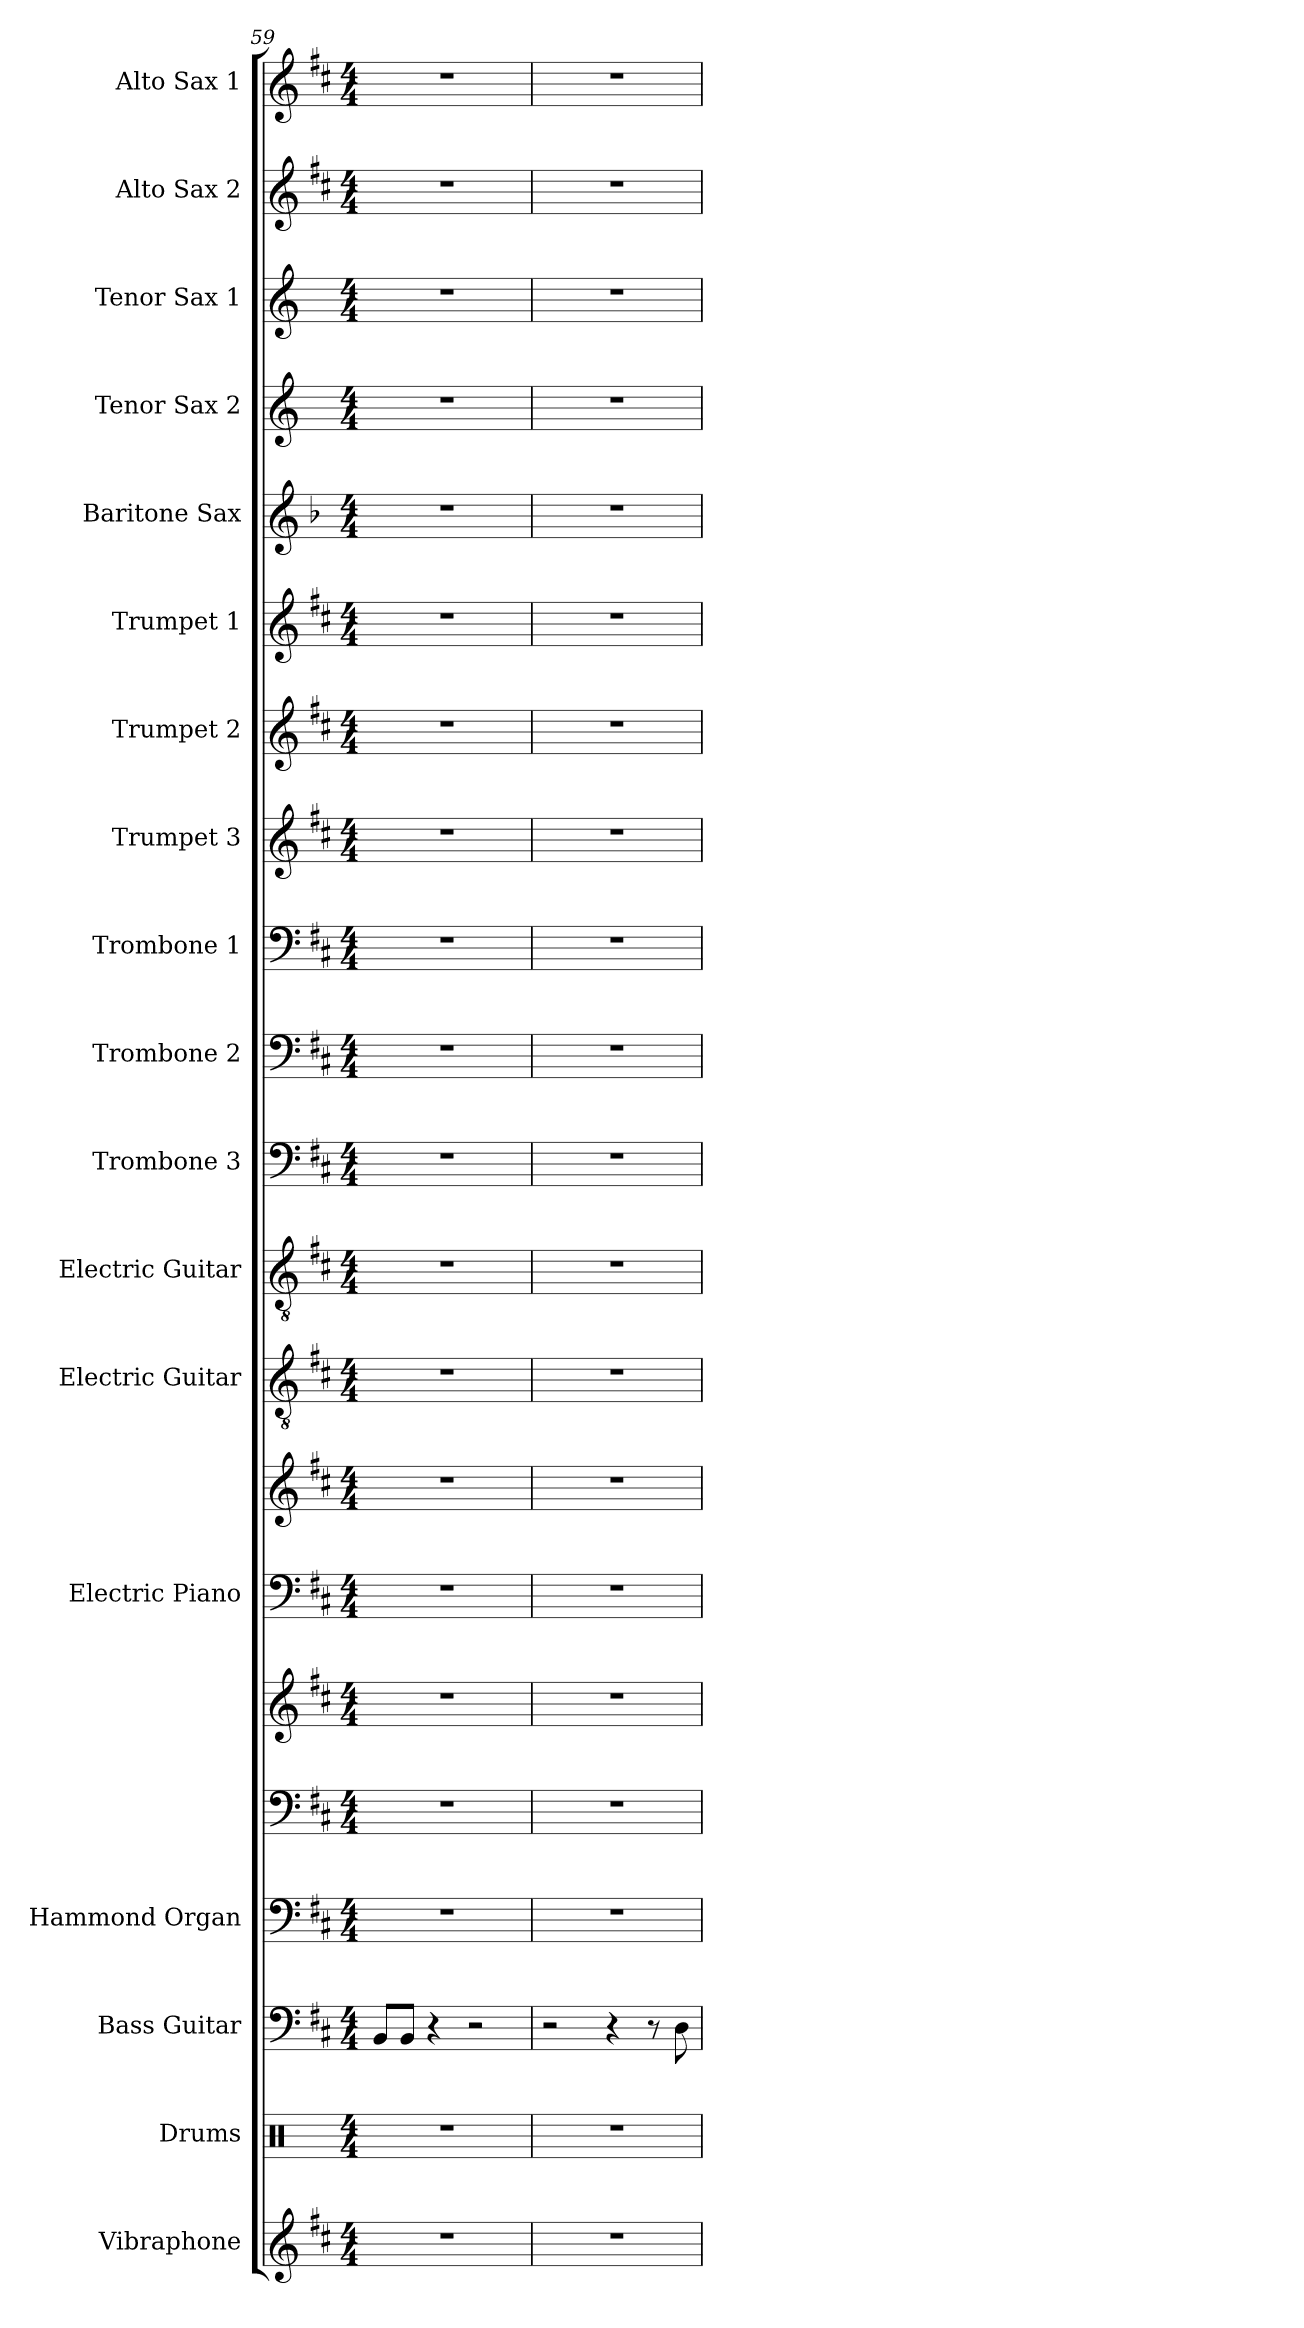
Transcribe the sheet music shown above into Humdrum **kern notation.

**kern	**kern	**kern	**kern	**kern	**kern	**kern	**kern	**kern	**kern	**kern	**kern	**kern	**kern	**kern	**kern	**kern	**kern	**kern	**kern	**kern
*part18	*part17	*part16	*part15	*part15	*part15	*part14	*part14	*part13	*part12	*part11	*part10	*part9	*part8	*part7	*part6	*part5	*part4	*part3	*part2	*part1
*staff21	*staff20	*staff19	*staff18	*staff17	*staff16	*staff15	*staff14	*staff13	*staff12	*staff11	*staff10	*staff9	*staff8	*staff7	*staff6	*staff5	*staff4	*staff3	*staff2	*staff1
*I"Vibraphone	*I"Drums	*I"Bass Guitar	*I"Hammond Organ	*	*	*I"Electric Piano	*	*I"Electric Guitar	*I"Electric Guitar	*I"Trombone 3	*I"Trombone 2	*I"Trombone 1	*I"Trumpet 3	*I"Trumpet 2	*I"Trumpet 1	*I"Baritone Sax	*I"Tenor Sax 2	*I"Tenor Sax 1	*I"Alto Sax 2	*I"Alto Sax 1
*I'Vib.	*I'Drums	*I'B. Guit.	*I'Hm. Org.	*	*	*I'El. Pno.	*	*I'El. Guit.	*I'El. Guit.	*I'Tbn. 3	*I'Tbn. 2	*I'Tbn. 1	*I'Tpt. 3	*I'Tpt. 2	*I'Tpt. 1	*I'Bari	*I'Tenor 2	*I'Tenor 1	*I'Alto 2	*I'Alto 1
*clefG2	*clefX	*clefF4	*clefF4	*clefF4	*clefG2	*clefF4	*clefG2	*clefGv2	*clefGv2	*clefF4	*clefF4	*clefF4	*clefG2	*clefG2	*clefG2	*clefG2	*clefG2	*clefG2	*clefG2	*clefG2
*	*	*ITrd7c12	*	*	*	*	*	*	*	*	*	*	*ITrd1c2	*ITrd1c2	*ITrd1c2	*ITrd12c21	*ITrd8c14	*ITrd8c14	*ITrd5c9	*ITrd5c9
*k[f#c#]	*k[]	*k[f#c#]	*k[f#c#]	*k[f#c#]	*k[f#c#]	*k[f#c#]	*k[f#c#]	*k[f#c#]	*k[f#c#]	*k[f#c#]	*k[f#c#]	*k[f#c#]	*k[]	*k[]	*k[]	*k[b-]	*k[]	*k[]	*k[b-]	*k[b-]
*M4/4	*M4/4	*M4/4	*M4/4	*M4/4	*M4/4	*M4/4	*M4/4	*M4/4	*M4/4	*M4/4	*M4/4	*M4/4	*M4/4	*M4/4	*M4/4	*M4/4	*M4/4	*M4/4	*M4/4	*M4/4
=59	=59	=59	=59	=59	=59	=59	=59	=59	=59	=59	=59	=59	=59	=59	=59	=59	=59	=59	=59	=59
1r	1r	8BBB/L	1r	1r	1r	1r	1r	1r	1r	1r	1r	1r	1r	1r	1r	1r	1r	1r	1r	1r
.	.	8BBB/J	.	.	.	.	.	.	.	.	.	.	.	.	.	.	.	.	.	.
.	.	4r	.	.	.	.	.	.	.	.	.	.	.	.	.	.	.	.	.	.
.	.	2r	.	.	.	.	.	.	.	.	.	.	.	.	.	.	.	.	.	.
=60	=60	=60	=60	=60	=60	=60	=60	=60	=60	=60	=60	=60	=60	=60	=60	=60	=60	=60	=60	=60
1r	1r	2r	1r	1r	1r	1r	1r	1r	1r	1r	1r	1r	1r	1r	1r	1r	1r	1r	1r	1r
.	.	4r	.	.	.	.	.	.	.	.	.	.	.	.	.	.	.	.	.	.
.	.	8r	.	.	.	.	.	.	.	.	.	.	.	.	.	.	.	.	.	.
.	.	8DD\	.	.	.	.	.	.	.	.	.	.	.	.	.	.	.	.	.	.
=	=	=	=	=	=	=	=	=	=	=	=	=	=	=	=	=	=	=	=	=
*-	*-	*-	*-	*-	*-	*-	*-	*-	*-	*-	*-	*-	*-	*-	*-	*-	*-	*-	*-	*-
